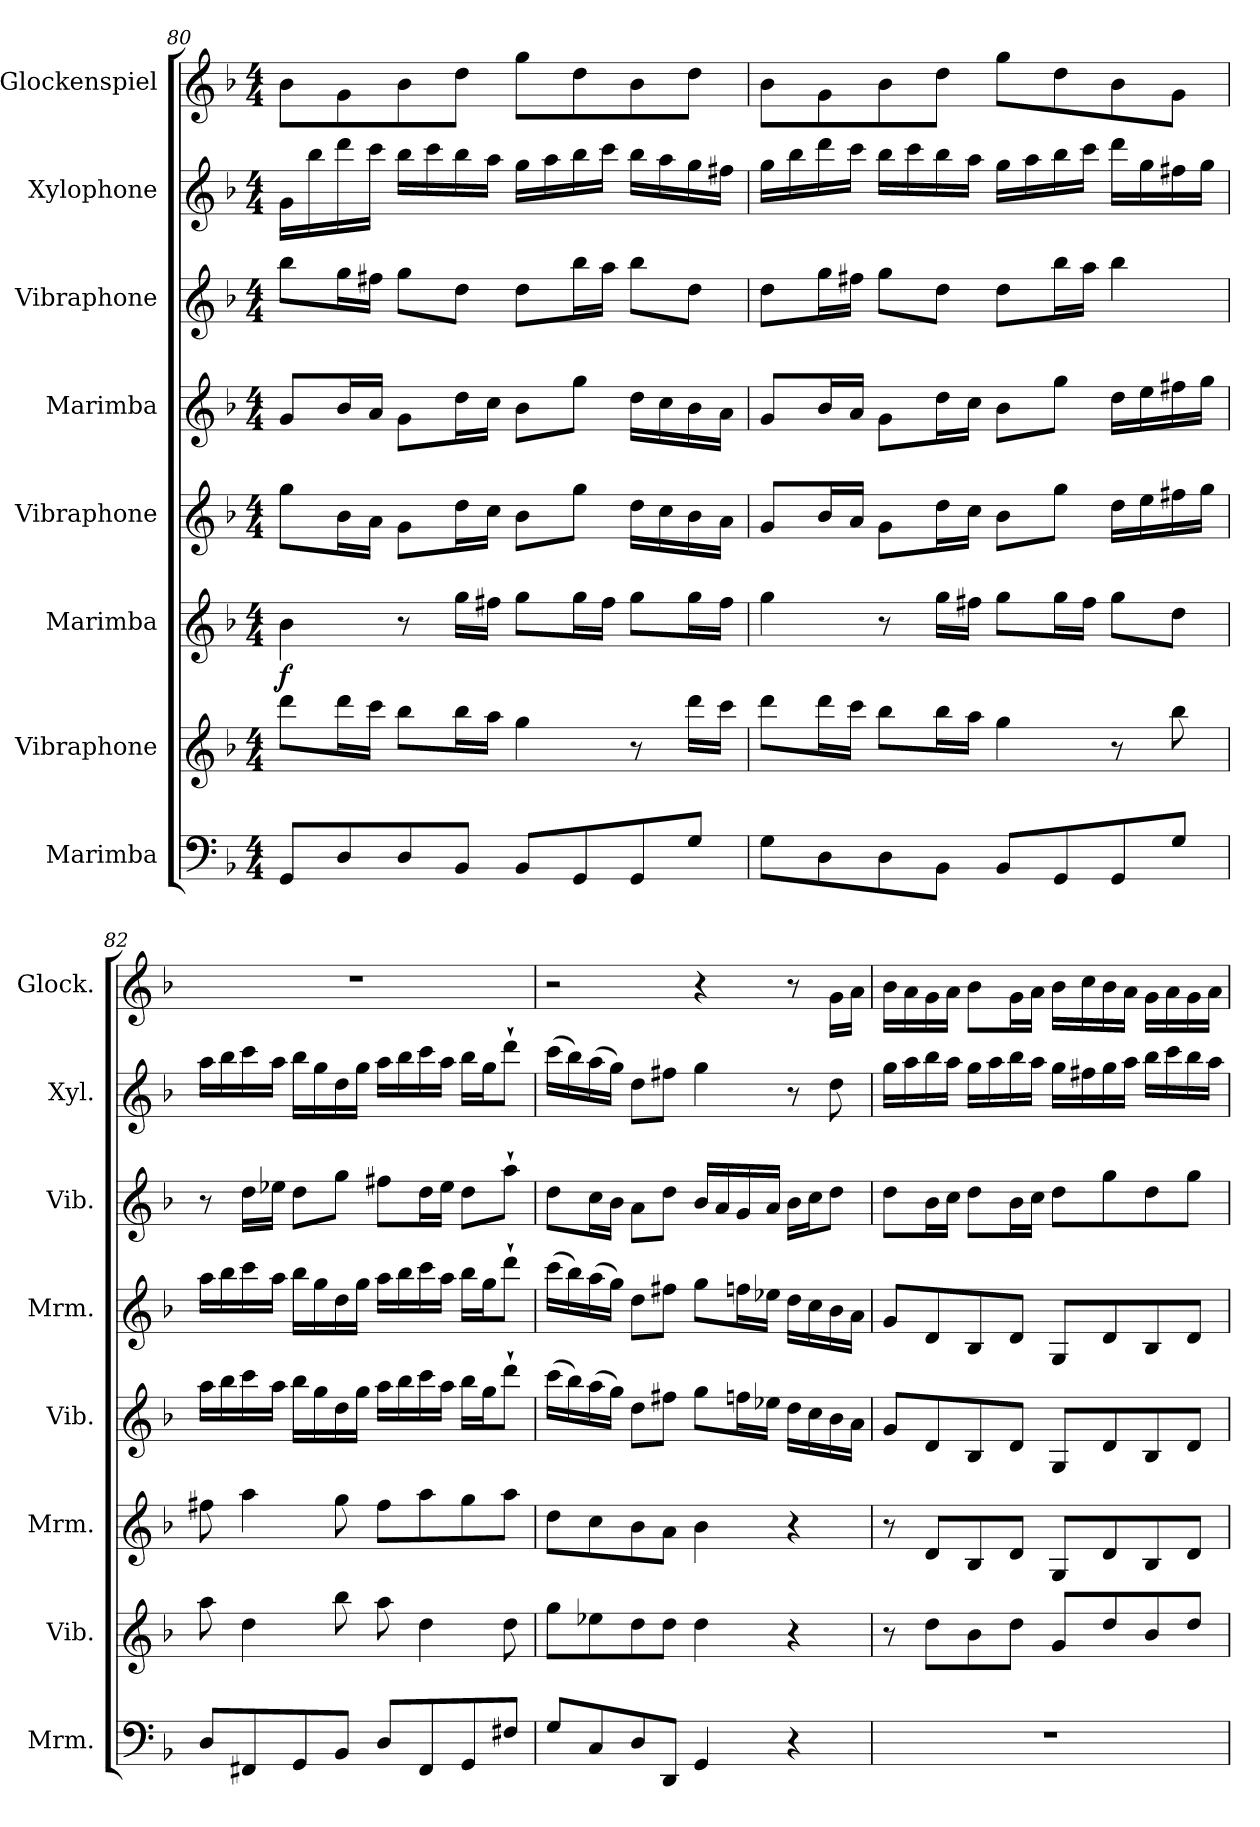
**kern	**kern	**kern	**dynam	**kern	**kern	**kern	**kern	**kern
*part8	*part7	*part6	*part6	*part5	*part4	*part3	*part2	*part1
*staff8	*staff7	*staff6	*staff6	*staff5	*staff4	*staff3	*staff2	*staff1
*I"Marimba	*I"Vibraphone	*I"Marimba	*	*I"Vibraphone	*I"Marimba	*I"Vibraphone	*I"Xylophone	*I"Glockenspiel
*I'Mrm.	*I'Vib.	*I'Mrm.	*	*I'Vib.	*I'Mrm.	*I'Vib.	*I'Xyl.	*I'Glock.
*clefF4	*clefG2	*clefG2	*	*clefG2	*clefG2	*clefG2	*clefG2	*clefG2
*	*	*	*	*	*	*	*ITrd-7c-12	*ITrd-14c-24
*k[b-]	*k[b-]	*k[b-]	*	*k[b-]	*k[b-]	*k[b-]	*k[b-]	*k[b-]
*M4/4	*M4/4	*M4/4	*	*M4/4	*M4/4	*M4/4	*M4/4	*M4/4
=80	=80	=80	=80	=80	=80	=80	=80	=80
!	!	!	!LO:DY:b	!	!	!	!	!
8GG/L	8ddd\L	4b-\	f	8gg\L	8g/L	8bb-\L	16gg\LL	8bbb-\L
.	.	.	.	.	.	.	16bbb-\	.
8D/	16ddd\L	.	.	16b-\L	16b-/L	16gg\L	16dddd\	8ggg\
.	16ccc\JJ	.	.	16a\JJ	16a/JJ	16ff#X\JJ	16cccc\JJ	.
8D/	8bb-\L	8r	.	8g\L	8g\L	8gg\L	16bbb-\LL	8bbb-\
.	.	.	.	.	.	.	16cccc\	.
8BB-/J	16bb-\L	16gg\LL	.	16dd\L	16dd\L	8dd\J	16bbb-\	8dddd\J
.	16aa\JJ	16ff#X\JJ	.	16cc\JJ	16cc\JJ	.	16aaa\JJ	.
8BB-/L	4gg\	8gg\L	.	8b-\L	8b-\L	8dd\L	16ggg\LL	8gggg\L
.	.	.	.	.	.	.	16aaa\	.
8GG/	.	16gg\L	.	8gg\J	8gg\J	16bb-\L	16bbb-\	8dddd\
.	.	16ff#\JJ	.	.	.	16aa\JJ	16cccc\JJ	.
8GG/	8r	8gg\L	.	16dd\LL	16dd\LL	8bb-\L	16bbb-\LL	8bbb-\
.	.	.	.	16cc\	16cc\	.	16aaa\	.
8G/J	16ddd\LL	16gg\L	.	16b-\	16b-\	8dd\J	16ggg\	8dddd\J
.	16ccc\JJ	16ff#\JJ	.	16a\JJ	16a\JJ	.	16fff#X\JJ	.
!!LO:PB:g=z
=81	=81	=81	=81	=81	=81	=81	=81	=81
8G\L	8ddd\L	4gg\	.	8g/L	8g/L	8dd\L	16ggg\LL	8bbb-\L
.	.	.	.	.	.	.	16bbb-\	.
8D\	16ddd\L	.	.	16b-/L	16b-/L	16gg\L	16dddd\	8ggg\
.	16ccc\JJ	.	.	16a/JJ	16a/JJ	16ff#X\JJ	16cccc\JJ	.
8D\	8bb-\L	8r	.	8g\L	8g\L	8gg\L	16bbb-\LL	8bbb-\
.	.	.	.	.	.	.	16cccc\	.
8BB-\J	16bb-\L	16gg\LL	.	16dd\L	16dd\L	8dd\J	16bbb-\	8dddd\J
.	16aa\JJ	16ff#X\JJ	.	16cc\JJ	16cc\JJ	.	16aaa\JJ	.
8BB-/L	4gg\	8gg\L	.	8b-\L	8b-\L	8dd\L	16ggg\LL	8gggg\L
.	.	.	.	.	.	.	16aaa\	.
8GG/	.	16gg\L	.	8gg\J	8gg\J	16bb-\L	16bbb-\	8dddd\
.	.	16ff#\JJ	.	.	.	16aa\JJ	16cccc\JJ	.
8GG/	8r	8gg\L	.	16dd\LL	16dd\LL	4bb-\	16dddd\LL	8bbb-\
.	.	.	.	16ee\	16ee\	.	16ggg\	.
8G/J	8bb-\	8dd\J	.	16ff#X\	16ff#X\	.	16fff#X\	8ggg\J
.	.	.	.	16gg\JJ	16gg\JJ	.	16ggg\JJ	.
=82	=82	=82	=82	=82	=82	=82	=82	=82
8D/L	8aa\	8ff#X\	.	16aa\LL	16aa\LL	8r	16aaa\LL	1r
.	.	.	.	16bb-\	16bb-\	.	16bbb-\	.
8FF#X/	4dd\	4aa\	.	16ccc\	16ccc\	16dd\LL	16cccc\	.
.	.	.	.	16aa\JJ	16aa\JJ	16ee-X\JJ	16aaa\JJ	.
8GG/	.	.	.	16bb-\LL	16bb-\LL	8dd\L	16bbb-\LL	.
.	.	.	.	16gg\	16gg\	.	16ggg\	.
8BB-/J	8bb-\	8gg\	.	16dd\	16dd\	8gg\J	16ddd\	.
.	.	.	.	16gg\JJ	16gg\JJ	.	16ggg\JJ	.
8D/L	8aa\	8ff#\L	.	16aa\LL	16aa\LL	8ff#X\L	16aaa\LL	.
.	.	.	.	16bb-\	16bb-\	.	16bbb-\	.
8FF#/	4dd\	8aa\	.	16ccc\	16ccc\	16dd\L	16cccc\	.
.	.	.	.	16aa\JJ	16aa\JJ	16ee-\JJ	16aaa\JJ	.
8GG/	.	8gg\	.	16bb-\LL	16bb-\LL	8dd\L	16bbb-\LL	.
.	.	.	.	16gg\J	16gg\J	.	16ggg\J	.
8F#X/J	8dd\	8aa\J	.	8ddd`\J	8ddd`\J	8aa`\J	8dddd`\J	.
=83	=83	=83	=83	=83	=83	=83	=83	=83
8G/L	8gg\L	8dd\L	.	(>16ccc\LL	(>16ccc\LL	8dd\L	(>16cccc\LL	2r
.	.	.	.	16bb-\)	16bb-\)	.	16bbb-\)	.
8C/	8ee-X\	8cc\	.	(>16aa\	(>16aa\	16cc\L	(>16aaa\	.
.	.	.	.	16gg\JJ)	16gg\JJ)	16b-\JJ	16ggg\JJ)	.
8D/	8dd\	8b-\	.	8dd\L	8dd\L	8a\L	8ddd\L	.
8DD/J	8dd\J	8a\J	.	8ff#X\J	8ff#X\J	8dd\J	8fff#X\J	.
4GG/	4dd\	4b-\	.	8gg\L	8gg\L	16b-/LL	4ggg\	4r
.	.	.	.	.	.	16a/	.	.
.	.	.	.	16ffn\L	16ffn\L	16g/	.	.
.	.	.	.	16ee-X\JJ	16ee-X\JJ	16a/JJ	.	.
4r	4r	4r	.	16dd\LL	16dd\LL	16b-\LL	8r	8r
.	.	.	.	16cc\	16cc\	16cc\J	.	.
.	.	.	.	16b-\	16b-\	8dd\J	8ddd\	16ggg\LL
.	.	.	.	16a\JJ	16a\JJ	.	.	16aaa\JJ
!!LO:LB:g=z
=84	=84	=84	=84	=84	=84	=84	=84	=84
1r	8r	8r	.	8g/L	8g/L	8dd\L	16ggg\LL	16bbb-\LL
.	.	.	.	.	.	.	16aaa\	16aaa\
.	8dd\L	8d/L	.	8d/	8d/	16b-\L	16bbb-\	16ggg\
.	.	.	.	.	.	16cc\JJ	16aaa\JJ	16aaa\JJ
.	8b-\	8B-/	.	8B-/	8B-/	8dd\L	16ggg\LL	8bbb-\L
.	.	.	.	.	.	.	16aaa\	.
.	8dd\J	8d/J	.	8d/J	8d/J	16b-\L	16bbb-\	16ggg\L
.	.	.	.	.	.	16cc\JJ	16aaa\JJ	16aaa\JJ
.	8g/L	8G/L	.	8G/L	8G/L	8dd\L	16ggg\LL	16bbb-\LL
.	.	.	.	.	.	.	16fff#X\	16cccc\
.	8dd/	8d/	.	8d/	8d/	8gg\	16ggg\	16bbb-\
.	.	.	.	.	.	.	16aaa\JJ	16aaa\JJ
.	8b-/	8B-/	.	8B-/	8B-/	8dd\	16bbb-\LL	16ggg\LL
.	.	.	.	.	.	.	16cccc\	16aaa\
.	8dd/J	8d/J	.	8d/J	8d/J	8gg\J	16bbb-\	16ggg\
.	.	.	.	.	.	.	16aaa\JJ	16aaa\JJ
=	=	=	=	=	=	=	=	=
*-	*-	*-	*-	*-	*-	*-	*-	*-
